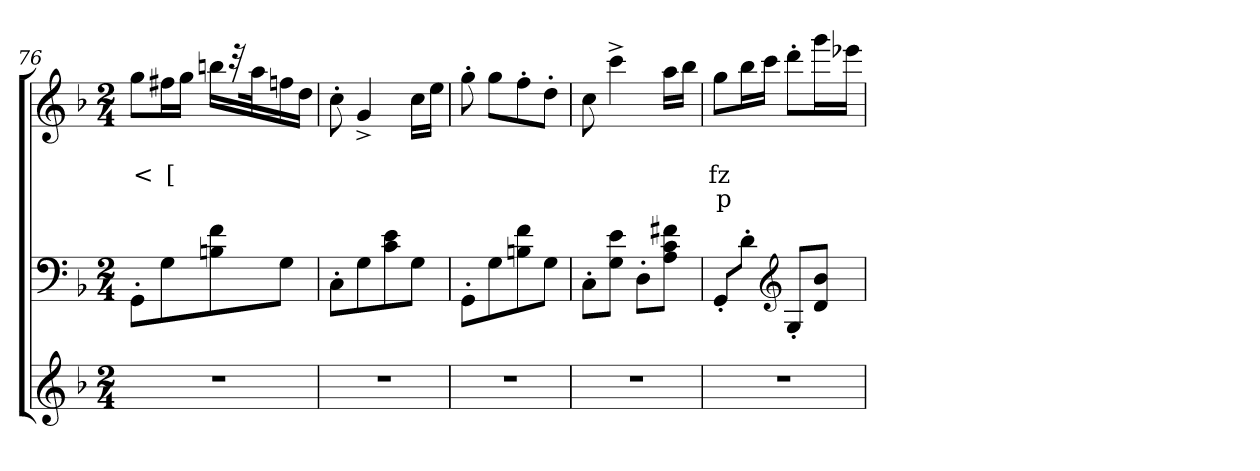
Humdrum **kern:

**kern	**kern	**kern	**text	**text	**text
*part3	*part2	*part1	*part1	*part1	*part1
*staff3	*staff2	*staff1	*staff1	*staff1	*staff1
*clefG2	*clefF4	*clefG2	*	*	*
*k[b-]	*k[b-]	*k[b-]	*	*	*
*M2/4	*M2/4	*M2/4	*	*	*
=76	=76	=76	=76	=76	=76
2r	8GG'>L	8ggL	.	<	.
.	8G	16ff#XL	.	.	.
.	.	16ggJJ	.	[	.
.	8f 8Bn	16bbnLL	.	.	.
.	.	32r	.	.	.
.	.	32aa	.	.	.
.	8GJ	16ffn	.	.	.
.	.	16ddJJ	.	.	.
=77	=77	=77	=77	=77	=77
2r	8C'>L	8cc'>	.	.	.
.	8G	4g^>	.	.	.
.	8e 8c	.	.	.	.
.	8GJ	16ccLL	.	.	.
.	.	16eeJJ	.	.	.
=78	=78	=78	=78	=78	=78
2r	8GG'>L	8gg'>	.	.	.
.	8G	8ggL	.	.	.
.	8f 8Bn	8ff'>	.	.	.
.	8GJ	8dd'>J	.	.	.
=79	=79	=79	=79	=79	=79
2r	8C'>L	8cc	.	.	.
.	8e 8GJ	4ccc^>	.	.	.
.	8D'>L	.	.	.	.
.	8f#X 8c 8AJ	16aa\LL	.	.	.
.	.	16bb-JJ	.	.	.
=80	=80	=80	=80	=80	=80
2r	8GG'>/L	8ggL	.	fz	p
.	8d'>\J	16bb-L	.	.	.
.	.	16cccJJ	.	.	.
*	*clefG2	*	*	*	*
.	8G'>L	8ddd'>L	.	.	.
.	8b- 8dJ	16gggL	.	.	.
.	.	16eee-XJJ	.	.	.
=	=	=	=	=	=
*-	*-	*-	*-	*-	*-
